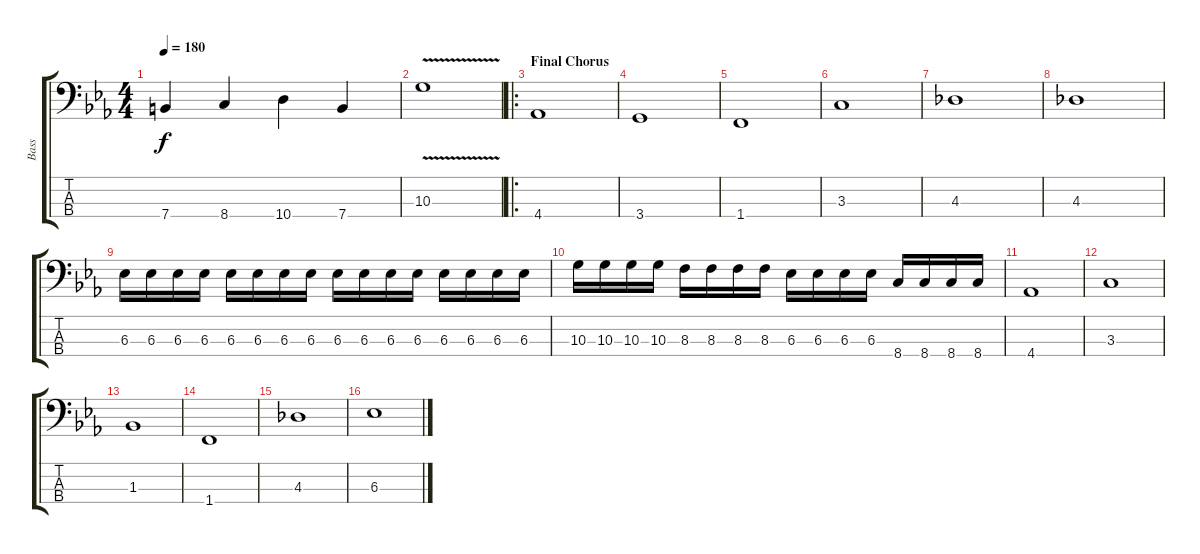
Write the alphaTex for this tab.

\track ("Bass" "Bass") {instrument electricbassfinger}
\staff {score tabs}
\tuning (G2 D2 A1 E1) {hide}
\ts (4 4)
\tempo 180
\clef f4
\ks eb
7.4.4{dy f} 8.4.4 10.4.4 7.4.4 |
10.3{v}.1 |
\ro
\section ("" "Final Chorus")
4.4.1 |
3.4.1 |
1.4.1 |
3.3.1 |
4.3.1 |
4.3.1 |
6.3.16 6.3.16 6.3.16 6.3.16 6.3.16 6.3.16 6.3.16 6.3.16 6.3.16 6.3.16 6.3.16 6.3.16 6.3.16 6.3.16 6.3.16 6.3.16 |
10.3.16 10.3.16 10.3.16 10.3.16 8.3.16 8.3.16 8.3.16 8.3.16 6.3.16 6.3.16 6.3.16 6.3.16 8.4.16 8.4.16 8.4.16 8.4.16 |
4.4.1 |
3.3.1 |
1.3.1 |
1.4.1 |
4.3.1 |
6.3.1
